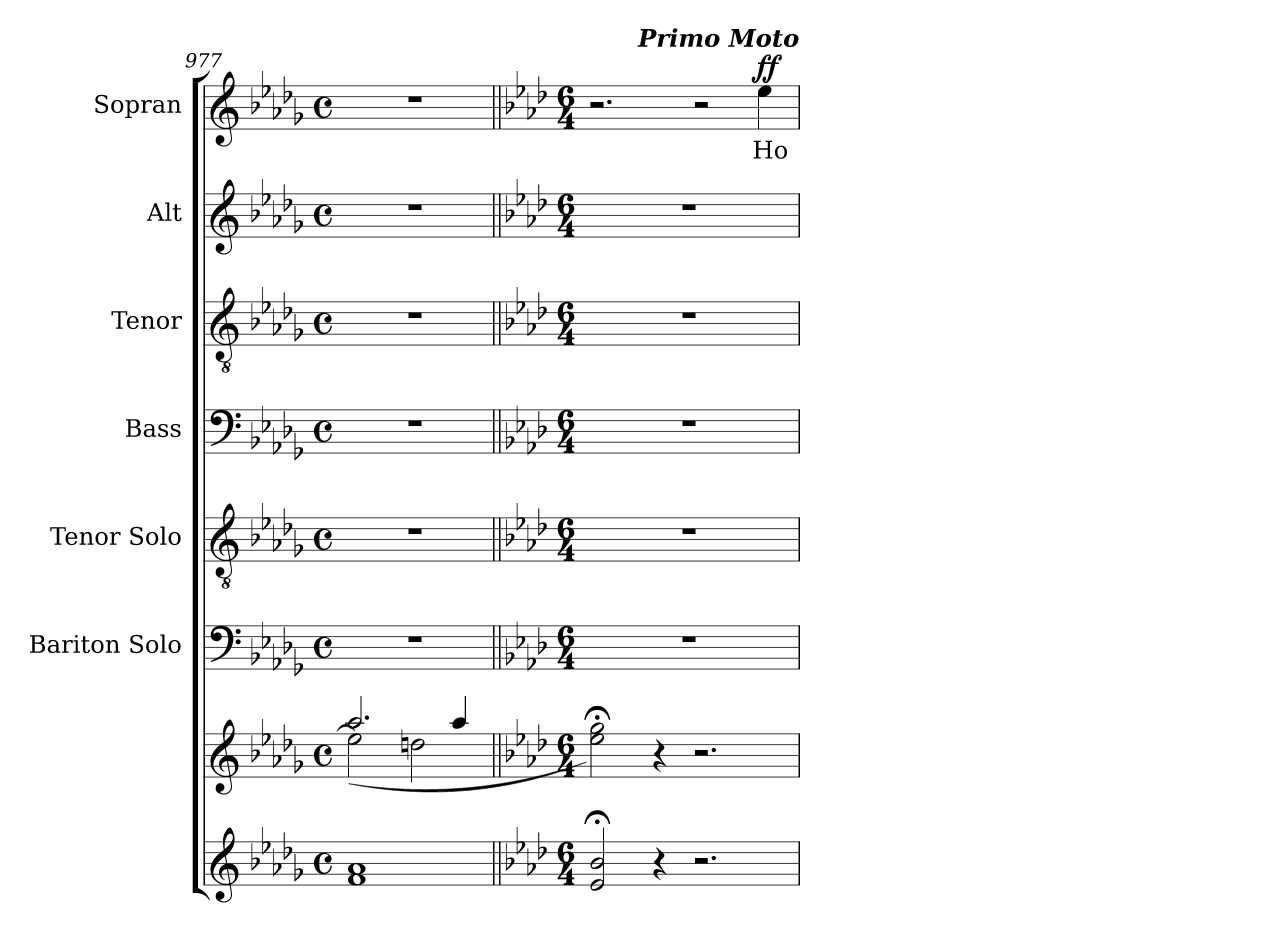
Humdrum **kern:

**kern	**kern	**kern	**kern	**kern	**kern	**kern	**kern	**text	**dynam
*part7	*part7	*part6	*part5	*part4	*part3	*part2	*part1	*part1	*part1
*staff8	*staff7	*staff6	*staff5	*staff4	*staff3	*staff2	*staff1	*staff1	*staff1
*	*	*I"Bariton Solo	*I"Tenor Solo	*I"Bass	*I"Tenor	*I"Alt	*I"Sopran	*	*
*	*	*	*	*I'B.	*I'T.	*I'A.	*I'S.	*	*
*clefG2	*clefG2	*clefF4	*clefGv2	*clefF4	*clefGv2	*clefG2	*clefG2	*	*
*k[b-e-a-d-g-]	*k[b-e-a-d-g-]	*k[b-e-a-d-g-]	*k[b-e-a-d-g-]	*k[b-e-a-d-g-]	*k[b-e-a-d-g-]	*k[b-e-a-d-g-]	*k[b-e-a-d-g-]	*	*
*D-:	*D-:	*D-:	*D-:	*D-:	*D-:	*D-:	*D-:	*	*
*M4/4	*M4/4	*M4/4	*M4/4	*M4/4	*M4/4	*M4/4	*M4/4	*	*
*met(c)	*met(c)	*met(c)	*met(c)	*met(c)	*met(c)	*met(c)	*met(c)	*	*
=977	=977	=977	=977	=977	=977	=977	=977	=977	=977
*	*^	*	*	*	*	*	*	*	*
1f 1a-	2.aa-/	(<2ee-\]	1r	1r	1r	1r	1r	1r	.	.
.	.	2ddn\	.	.	.	.	.	.	.	.
.	4aa-/	.	.	.	.	.	.	.	.	.
*	*v	*v	*	*	*	*	*	*	*	*
=978||	=978||	=978||	=978||	=978||	=978||	=978||	=978||	=978||	=978||
*k[b-e-a-d-]	*k[b-e-a-d-]	*k[b-e-a-d-]	*k[b-e-a-d-]	*k[b-e-a-d-]	*k[b-e-a-d-]	*k[b-e-a-d-]	*k[b-e-a-d-]	*	*
*A-:	*A-:	*A-:	*A-:	*A-:	*A-:	*A-:	*A-:	*	*
*M6/4	*M6/4	*M6/4	*M6/4	*M6/4	*M6/4	*M6/4	*M6/4	*	*
2e-/; 2b-/;	2ee-\;< 2gg\;<)	1.r	1.r	1.r	1.r	1.r	2.r	.	.
4r	4r	.	.	.	.	.	.	.	.
2.r	2.r	.	.	.	.	.	2r	.	.
!	!	!	!	!	!	!	!	!LO:LY:b	!LO:DY:a
.	.	.	.	.	.	.	4ee-\	Ho-	ff
!	!	!	!	!	!	!	!LO:TX:a:Bi:t=Primo Moto	!	!
=	=	=	=	=	=	=	=	=	=
*-	*-	*-	*-	*-	*-	*-	*-	*-	*-
